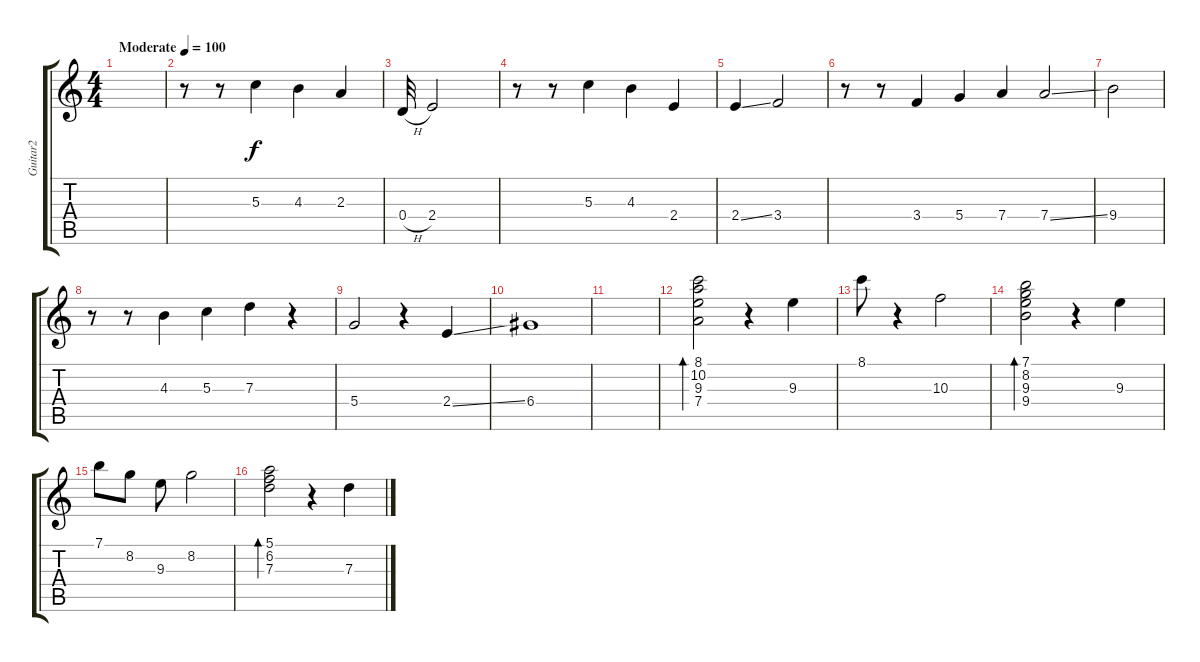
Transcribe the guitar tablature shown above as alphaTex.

\track ("Guitar2" "Guitar2") {instrument electricguitarjazz}
\staff {score tabs}
\tuning (E4 B3 G3 D3 A2 E2) {hide}
\ts (4 4)
\tempo (100 "Moderate")
\clef g2
\ks c
|
r.8 r.8 5.3.4 4.3.4 2.3.4 |
0.4{h}.32 2.4.2 |
r.8 r.8 5.3.4 4.3.4 2.4.4 |
2.4{ss}.4 3.4.2 |
r.8 r.8 3.4.4 5.4.4 7.4.4 7.4{ss}.2 |
9.4.2 |
r.8 r.8 4.3.4 5.3.4 7.3.4 r.4 |
5.4.2 r.4 2.4{ss}.4 |
6.4.1 |
|
(8.1 10.2 9.3 7.4).2{bd 240} r.4 9.3.4 |
8.1.8 r.4 10.3.2 |
(7.1 8.2 9.3 9.4).2{bd 240} r.4 9.3.4 |
7.1.8 8.2.8 9.3.8 8.2.2 |
(5.1 6.2 7.3).2{bd 240} r.4 7.3.4
